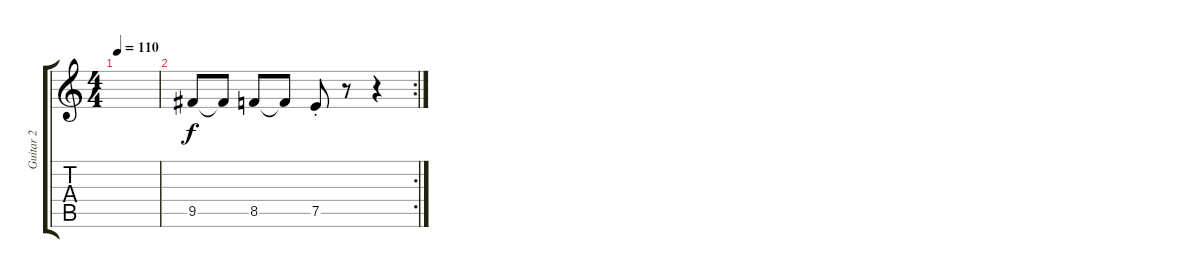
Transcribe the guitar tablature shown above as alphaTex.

\track ("Guitar 2" "Guitar 2") {instrument overdrivenguitar}
\staff {score tabs}
\tuning (E4 B3 G3 D3 A2 E2) {hide}
\ts (4 4)
\tempo 110
\clef g2
\ks c
|
\rc 2
9.5.8 9.5{t}.8 8.5.8 8.5{t}.8 7.5{st}.8 r.8 r.4
